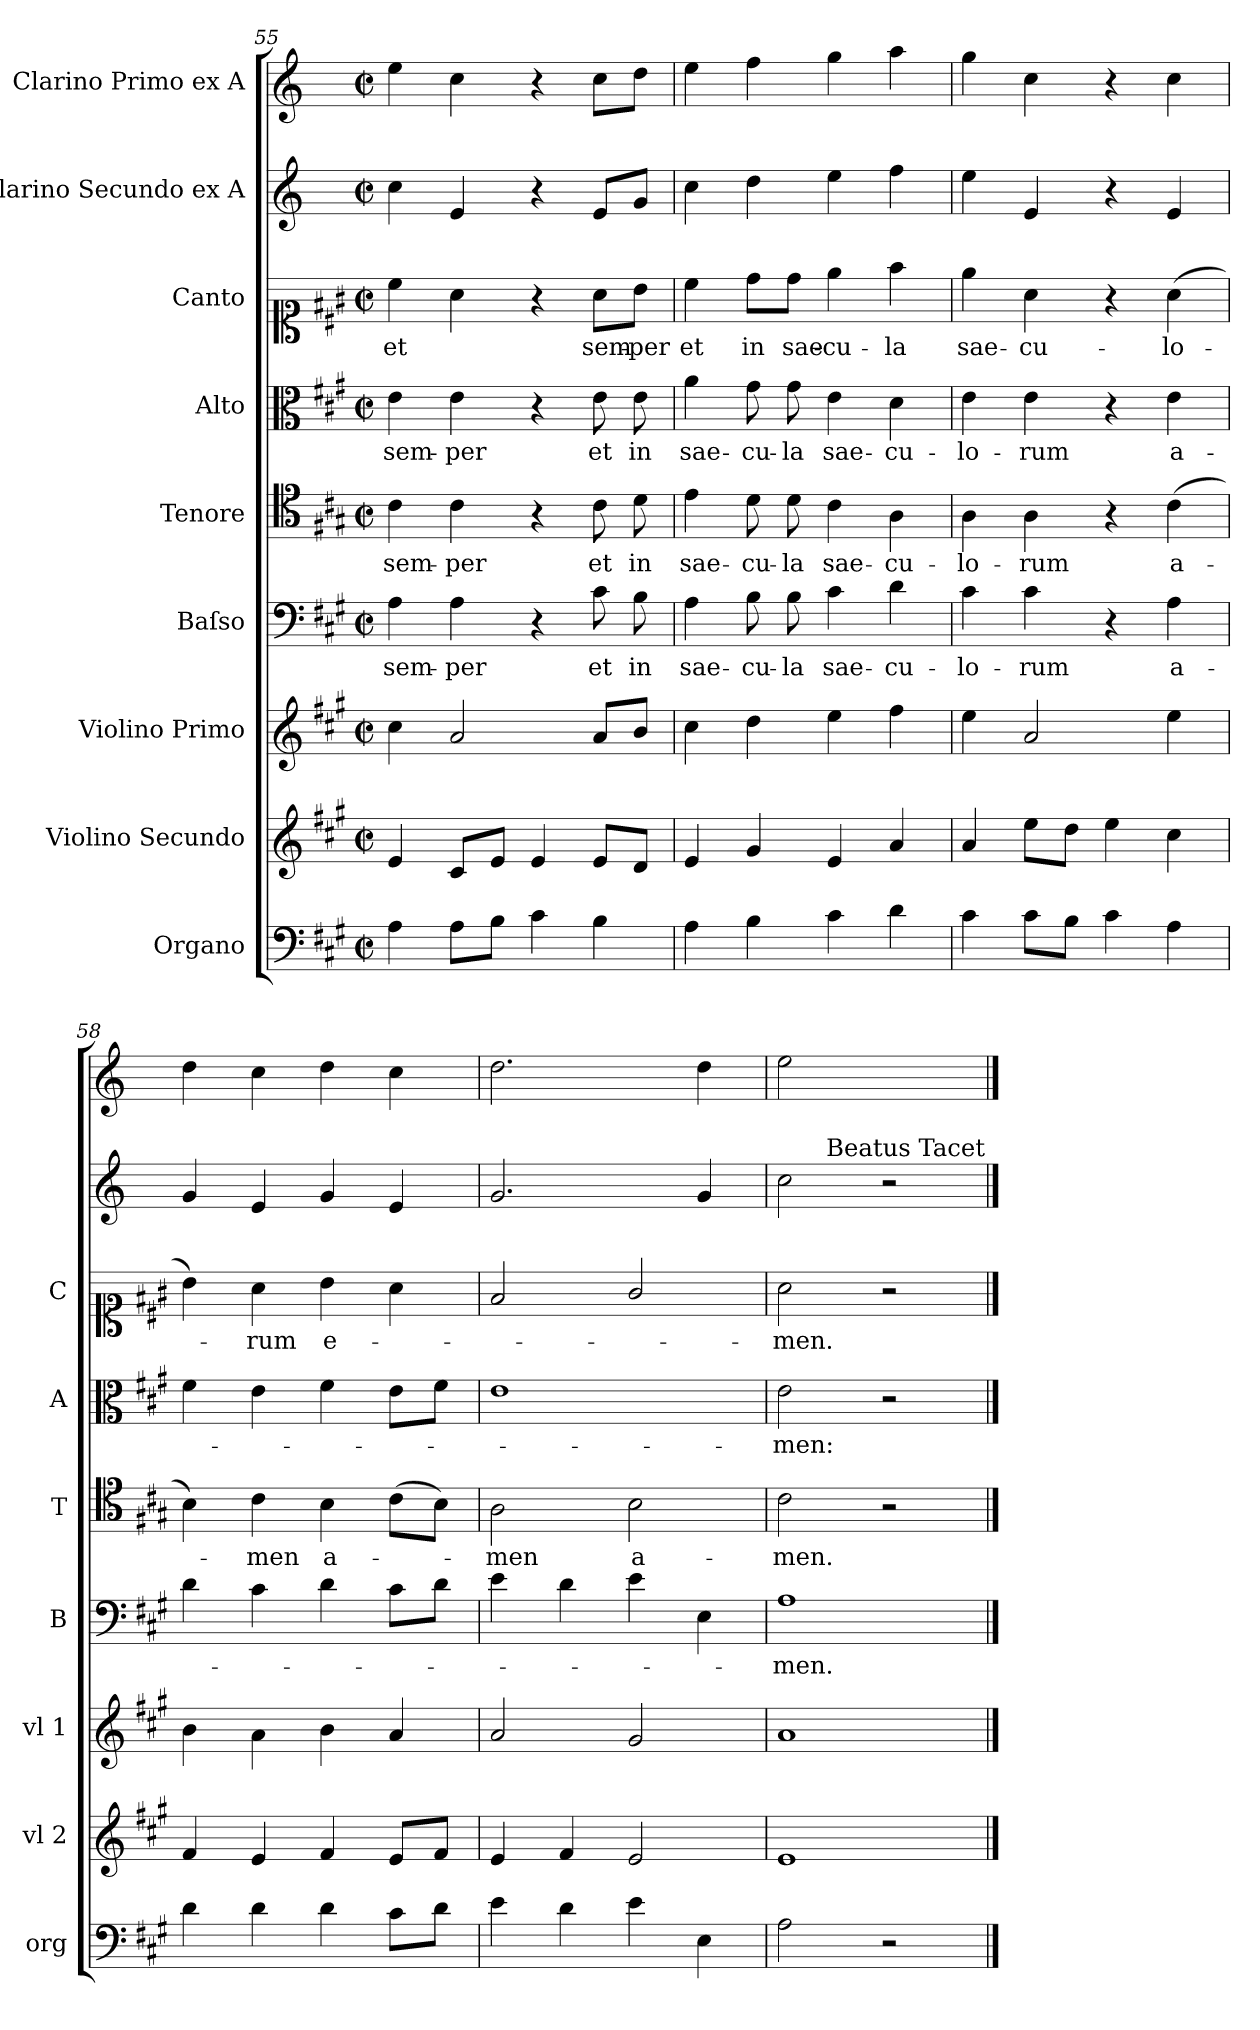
**kern	**kern	**kern	**kern	**text	**kern	**text	**kern	**text	**kern	**text	**kern	**kern
*part9	*part8	*part7	*part6	*part6	*part5	*part5	*part4	*part4	*part3	*part3	*part2	*part1
*staff9	*staff8	*staff7	*staff6	*staff6	*staff5	*staff5	*staff4	*staff4	*staff3	*staff3	*staff2	*staff1
*I"Organo	*I"Violino Secundo	*I"Violino Primo	*I"Baſso	*	*I"Tenore	*	*I"Alto	*	*I"Canto	*	*I"Clarino Secundo ex A	*I"Clarino Primo ex A
*I'org	*I'vl 2	*I'vl 1	*I'B	*	*I'T	*	*I'A	*	*I'C	*	*	*
*clefF4	*clefG2	*clefG2	*clefF4	*	*clefC4	*	*clefC3	*	*clefC1	*	*clefG2	*clefG2
*	*	*	*	*	*	*	*	*	*	*	*ITrd2c3	*ITrd2c3
*k[f#c#g#]	*k[f#c#g#]	*k[f#c#g#]	*k[f#c#g#]	*	*k[f#c#g#]	*	*k[f#c#g#]	*	*k[f#c#g#]	*	*k[f#c#g#]	*k[f#c#g#]
*A:	*	*A:	*A:	*	*A:	*	*A:	*	*A:	*	*A:	*A:
*M2/2	*M2/2	*M2/2	*M2/2	*	*M2/2	*	*M2/2	*	*M2/2	*	*M2/2	*M2/2
*met(c|)	*met(c|)	*met(c|)	*met(c|)	*	*met(c|)	*	*met(c|)	*	*met(c|)	*	*met(c|)	*met(c|)
=55	=55	=55	=55	=55	=55	=55	=55	=55	=55	=55	=55	=55
4A\	4e/	4cc#\	4A\	sem-	4c#\	sem-	4e\	sem-	4cc#\	et	4a\	4cc#\
8A\L	8c#/L	2a/	4A\	-per	4c#\	-per	4e\	-per	4a\	.	4c#/	4a\
8B\J	8e/J	.	.	.	.	.	.	.	.	.	.	.
4c#\	4e/	.	4r	.	4r	.	4r	.	4r	.	4r	4r
4B\	8e/L	8a/L	8c#\	et	8c#\	et	8e\	et	8a\L	sem-	8c#/L	8a\L
.	8d/J	8b/J	8B\	in	8d\	in	8e\	in	8b\J	-per	8e/J	8b\J
=56	=56	=56	=56	=56	=56	=56	=56	=56	=56	=56	=56	=56
4A\	4e/	4cc#\	4A\	sae-	4e\	sae-	4a\	sae-	4cc#\	et	4a\	4cc#\
4B\	4g#/	4dd\	8B\	-cu-	8d\	-cu-	8g#\	-cu-	8dd\L	in	4b\	4dd\
.	.	.	8B\	-la	8d\	-la	8g#\	-la	8dd\J	sae-	.	.
4c#\	4e/	4ee\	4c#\	sae-	4c#\	sae-	4e\	sae-	4ee\	-cu-	4cc#\	4ee\
4d\	4a/	4ff#\	4d\	-cu-	4A\	-cu-	4d\	-cu-	4ff#\	-la	4dd\	4ff#\
=57	=57	=57	=57	=57	=57	=57	=57	=57	=57	=57	=57	=57
4c#\	4a/	4ee\	4c#\	-lo-	4A\	-lo-	4e\	-lo-	4ee\	sae-	4cc#\	4ee\
8c#\L	8ee\L	2a/	4c#\	-rum	4A\	-rum	4e\	-rum	4a\	-cu-	4c#/	4a\
8B\J	8dd\J	.	.	.	.	.	.	.	.	.	.	.
4c#\	4ee\	.	4r	.	4r	.	4r	.	4r	.	4r	4r
4A\	4cc#\	4ee\	4A\	a-	(4c#\	a-	4e\	a-	(4a\	-lo-	4c#/	4a\
=58	=58	=58	=58	=58	=58	=58	=58	=58	=58	=58	=58	=58
4d\	4f#/	4b\	4d\	.	4B\)	.	4f#\	.	4b\)	.	4e/	4b\
4d\	4e/	4a\	4c#\	.	4c#\	-men	4e\	.	4a\	-rum	4c#/	4a\
4d\	4f#/	4b\	4d\	.	4B\	a-	4f#\	.	4b\	e-	4e/	4b\
8c#\L	8e/L	4a/	8c#\L	.	(8c#\L	.	8e\L	.	4a\	.	4c#/	4a\
8d\J	8f#/J	.	8d\J	.	8B\J)	.	8f#\J	.	.	.	.	.
=59	=59	=59	=59	=59	=59	=59	=59	=59	=59	=59	=59	=59
4e\	4e/	2a/	4e\	.	2A\	-men	1e	.	2f#/	.	2.e/	2.b\
4d\	4f#/	.	4d\	.	.	.	.	.	.	.	.	.
4e\	2e/	2g#/	4e\	.	2B\	a-	.	.	2g#/	.	.	.
4E\	.	.	4E\	.	.	.	.	.	.	.	4e/	4b\
=60	=60	=60	=60	=60	=60	=60	=60	=60	=60	=60	=60	=60
2A\	1e	1a	1A	-men.	2c#\	-men.	2e\	-men:	2a\	-men.	2a\	2cc#\
2r	.	.	.	.	2r	.	2r	.	2r	.	2r	2ryy
!	!	!	!	!	!	!	!	!	!	!	!LO:TX:a:t=Beatus Tacet	!
==	==	==	==	==	==	==	==	==	==	==	==	==
*-	*-	*-	*-	*-	*-	*-	*-	*-	*-	*-	*-	*-
